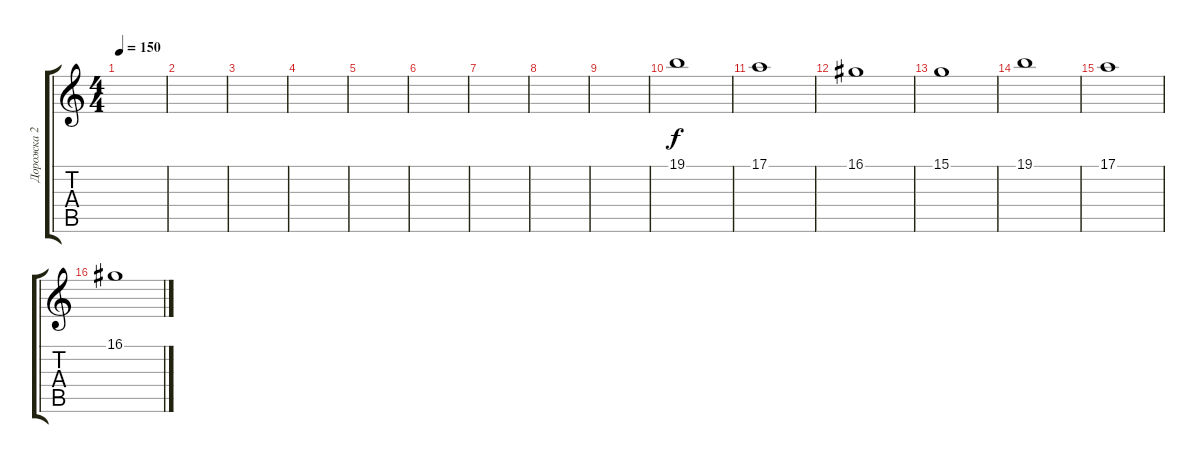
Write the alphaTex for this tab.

\track ("Дорожка 2" "Дорожка 2") {instrument stringensemble1}
\staff {score tabs}
\tuning (E4 B3 G3 D3 A2 E2) {hide}
\ts (4 4)
\tempo 150
\clef g2
\ks c
|
|
|
|
|
|
|
|
|
19.1.1 |
17.1.1 |
16.1.1 |
15.1.1 |
19.1.1 |
17.1.1 |
16.1.1
